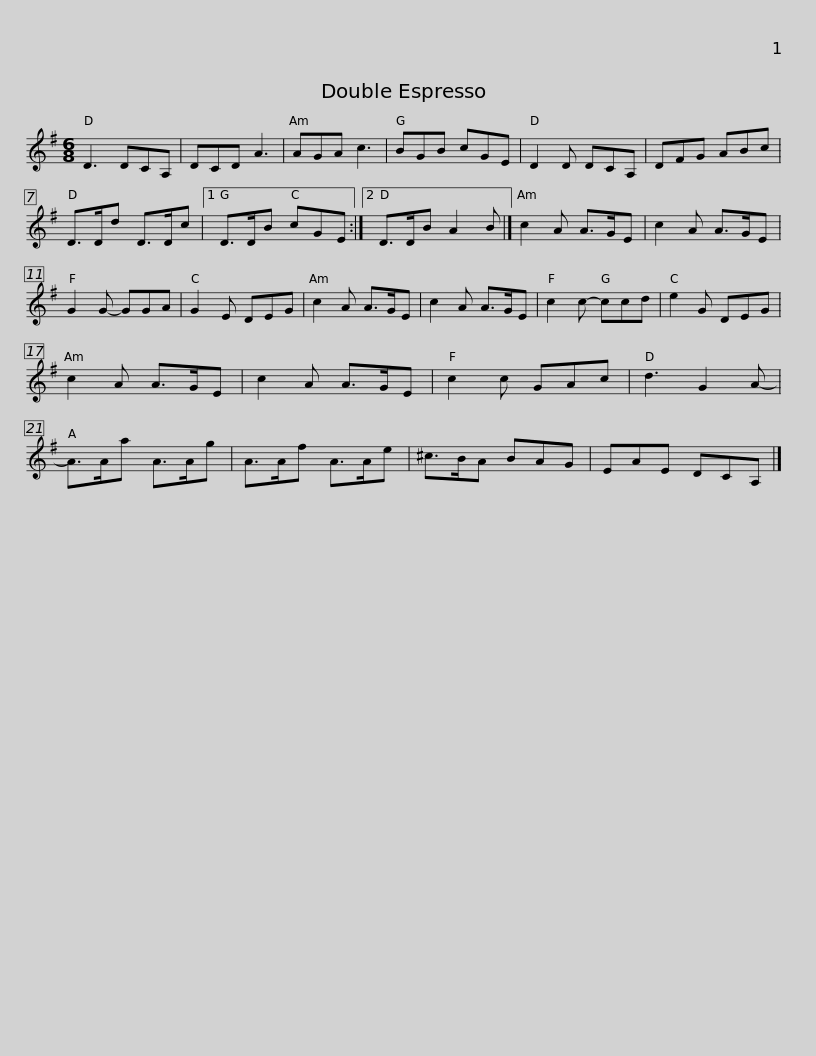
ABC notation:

X:1
L:1/8
M:6/8
I:linebreak $
K:G
V:1 treble
V:1
 D3 DCA, | DCD A3 | AGA c3 | BGB cGE | D2 D DCA, | %5
 DFG ABc | D>Dd D>Dc |1$ D>DB cGE :|2 D>DB A2 B |] c2 A A>GE | %10
 c2 A A>GE | G2 G- GGA | G2 E DEG | c2 A A>GE |$ c2 A A>GE | %15
 c2 c- ccd | e2 G DEG | c2 A A>GE | c2 A A>GE | c2 c GAc | %20
 d3 G2 A- | A>Aa A>Ag |$ A>Af A>Ae | ^c>BA BAG | EAE DCA, |] %25
